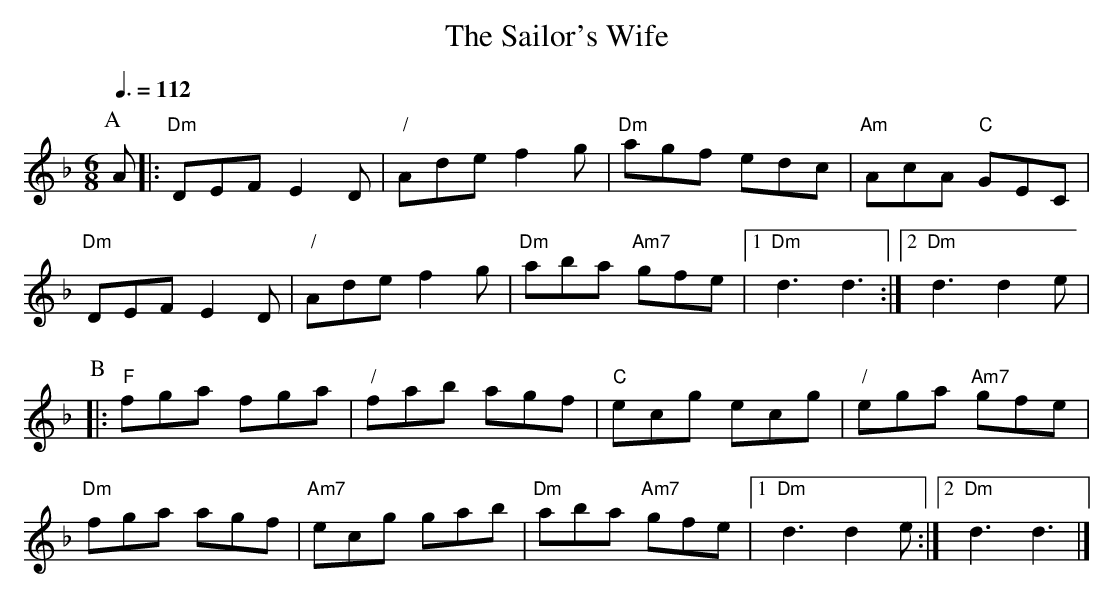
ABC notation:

X:1
T:The Sailor's Wife
M:6/8
L:1/8
Q:3/8=112
K:Dm
P:A
A |: "Dm"DEF E2D | "/"Ade f2g | "Dm"agf edc | "Am"AcA "C"GEC |
"Dm"DEF E2D | "/"Ade f2g | "Dm"aba "Am7"gfe |1 "Dm"d3 d3 :|2 "Dm"d3 d2e |
P:B
|: "F"fga fga | "/"fab agf | "C"ecg ecg | "/"ega "Am7"gfe |
"Dm"fga agf | "Am7"ecg gab | "Dm"aba "Am7"gfe |1 "Dm"d3 d2e :|2 "Dm"d3 d3 |]
